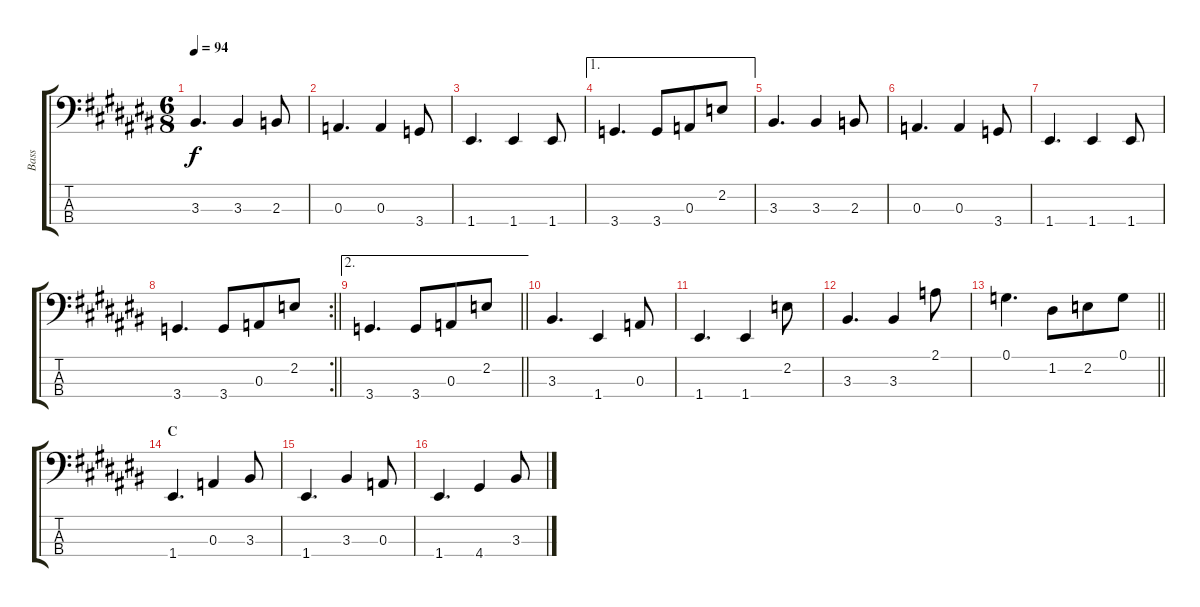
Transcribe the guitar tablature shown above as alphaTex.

\track ("Bass" "Bass") {instrument electricbassfinger}
\staff {score tabs}
\tuning (G2 D2 A1 E1) {hide}
\ts (6 8)
\tempo 94
\clef f4
\ks c#
3.3.4{d dy f} 3.3.4 2.3.8 |
0.3.4{d} 0.3.4 3.4.8 |
1.4.4{d} 1.4.4 1.4.8 |
\ae 1
3.4.4{d} 3.4.8 0.3.8 2.2.8 |
3.3.4{d} 3.3.4 2.3.8 |
0.3.4{d} 0.3.4 3.4.8 |
1.4.4{d} 1.4.4 1.4.8 |
\rc 2
\barLineRight lightlight
3.4.4{d} 3.4.8 0.3.8 2.2.8 |
\ae 2
\barLineRight lightlight
3.4.4{d} 3.4.8 0.3.8 2.2.8 |
3.3.4{d} 1.4.4 0.3.8 |
1.4.4{d} 1.4.4 2.2.8 |
3.3.4{d} 3.3.4 2.1.8 |
\barLineRight lightlight
0.1.4{d} 1.2.8 2.2.8 0.1.8 |
\section ("" "C")
1.4.4{d} 0.3.4 3.3.8 |
1.4.4{d} 3.3.4 0.3.8 |
1.4.4{d} 4.4.4 3.3.8
